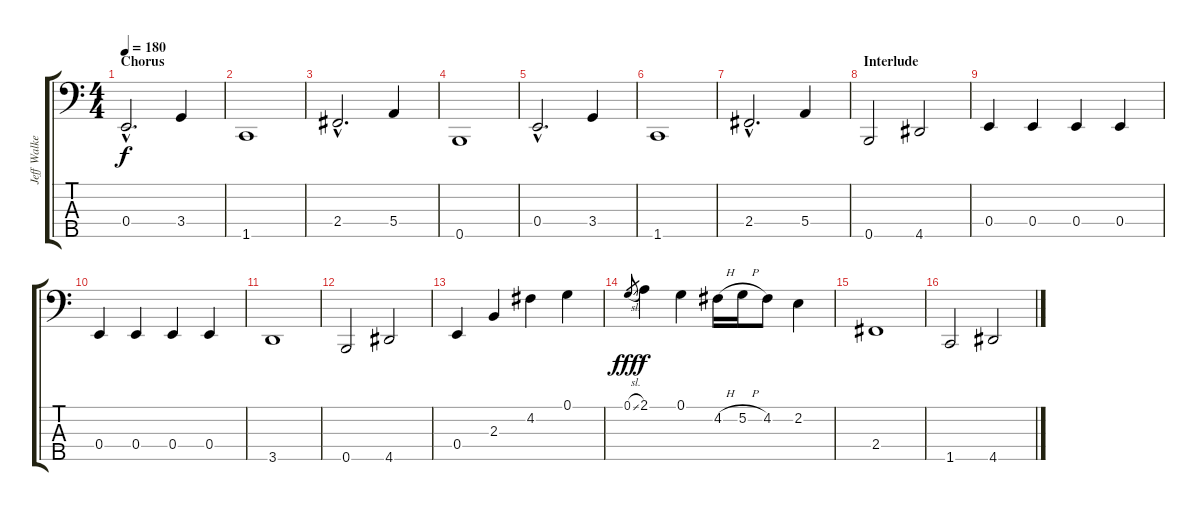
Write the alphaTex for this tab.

\track ("Jeff Walker" "Jeff Walke") {instrument fretlessbass}
\staff {score tabs}
\tuning (G2 D2 A1 E1 B0) {hide}
\ts (4 4)
\section ("" "Chorus")
\tempo 180
\clef f4
\ks c
0.4{hac}.2{d dy f} 3.4.4 |
1.5.1 |
2.4{hac}.2{d} 5.4.4 |
0.5.1 |
0.4{hac}.2{d} 3.4.4 |
1.5.1 |
2.4{hac}.2{d} 5.4.4 |
\section ("" "Interlude")
0.5.2 4.5.2 |
0.4.4 0.4.4 0.4.4 0.4.4 |
0.4.4 0.4.4 0.4.4 0.4.4 |
3.5.1 |
0.5.2 4.5.2 |
0.4.4 2.3.4 4.2.4 0.1.4 |
0.1{sl}.8{gr dy fff} 2.1.4{dy f} 0.1.4 4.2{h}.16 5.2{h}.16 4.2.8 2.2.4 |
2.4.1 |
1.5.2 4.5.2
